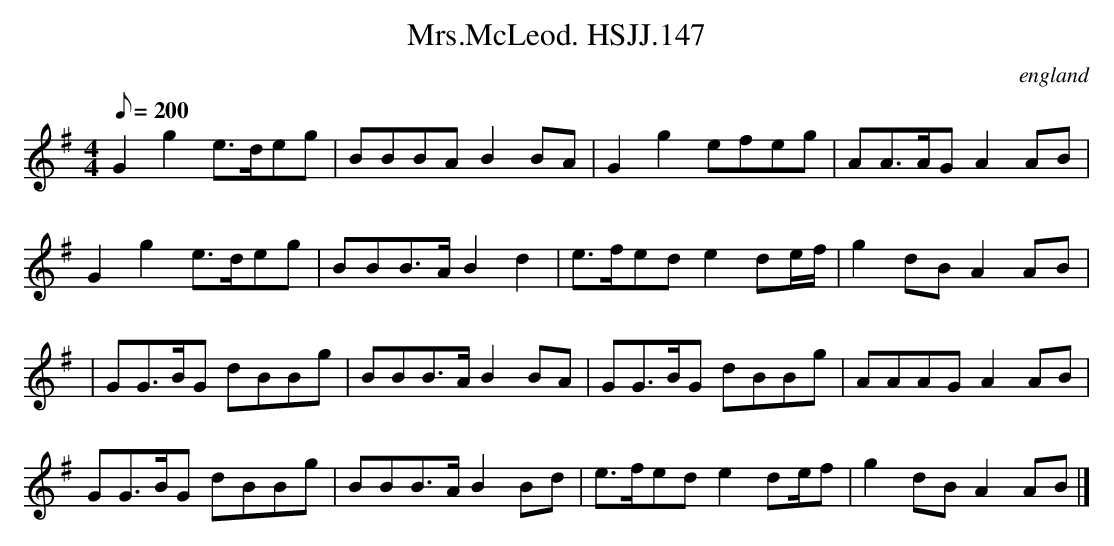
X:1
T:Mrs.McLeod. HSJJ.147
O:england
M:4/4
L:1/8
Q:200
K:G
G2g2 e>deg|BBBAB2BA|G2g2efeg|AA>AGA2AB|
G2g2e>deg|BBB>A B2d2|e>fede2 de/f/|g2dBA2AB|
|GG>BG dBBg|BBB>AB2BA|GG>BG dBBg|AAAGA2AB|
GG>BG dBBg|BBB>AB2Bd|e>fede2 de/f|g2dBA2AB|]
